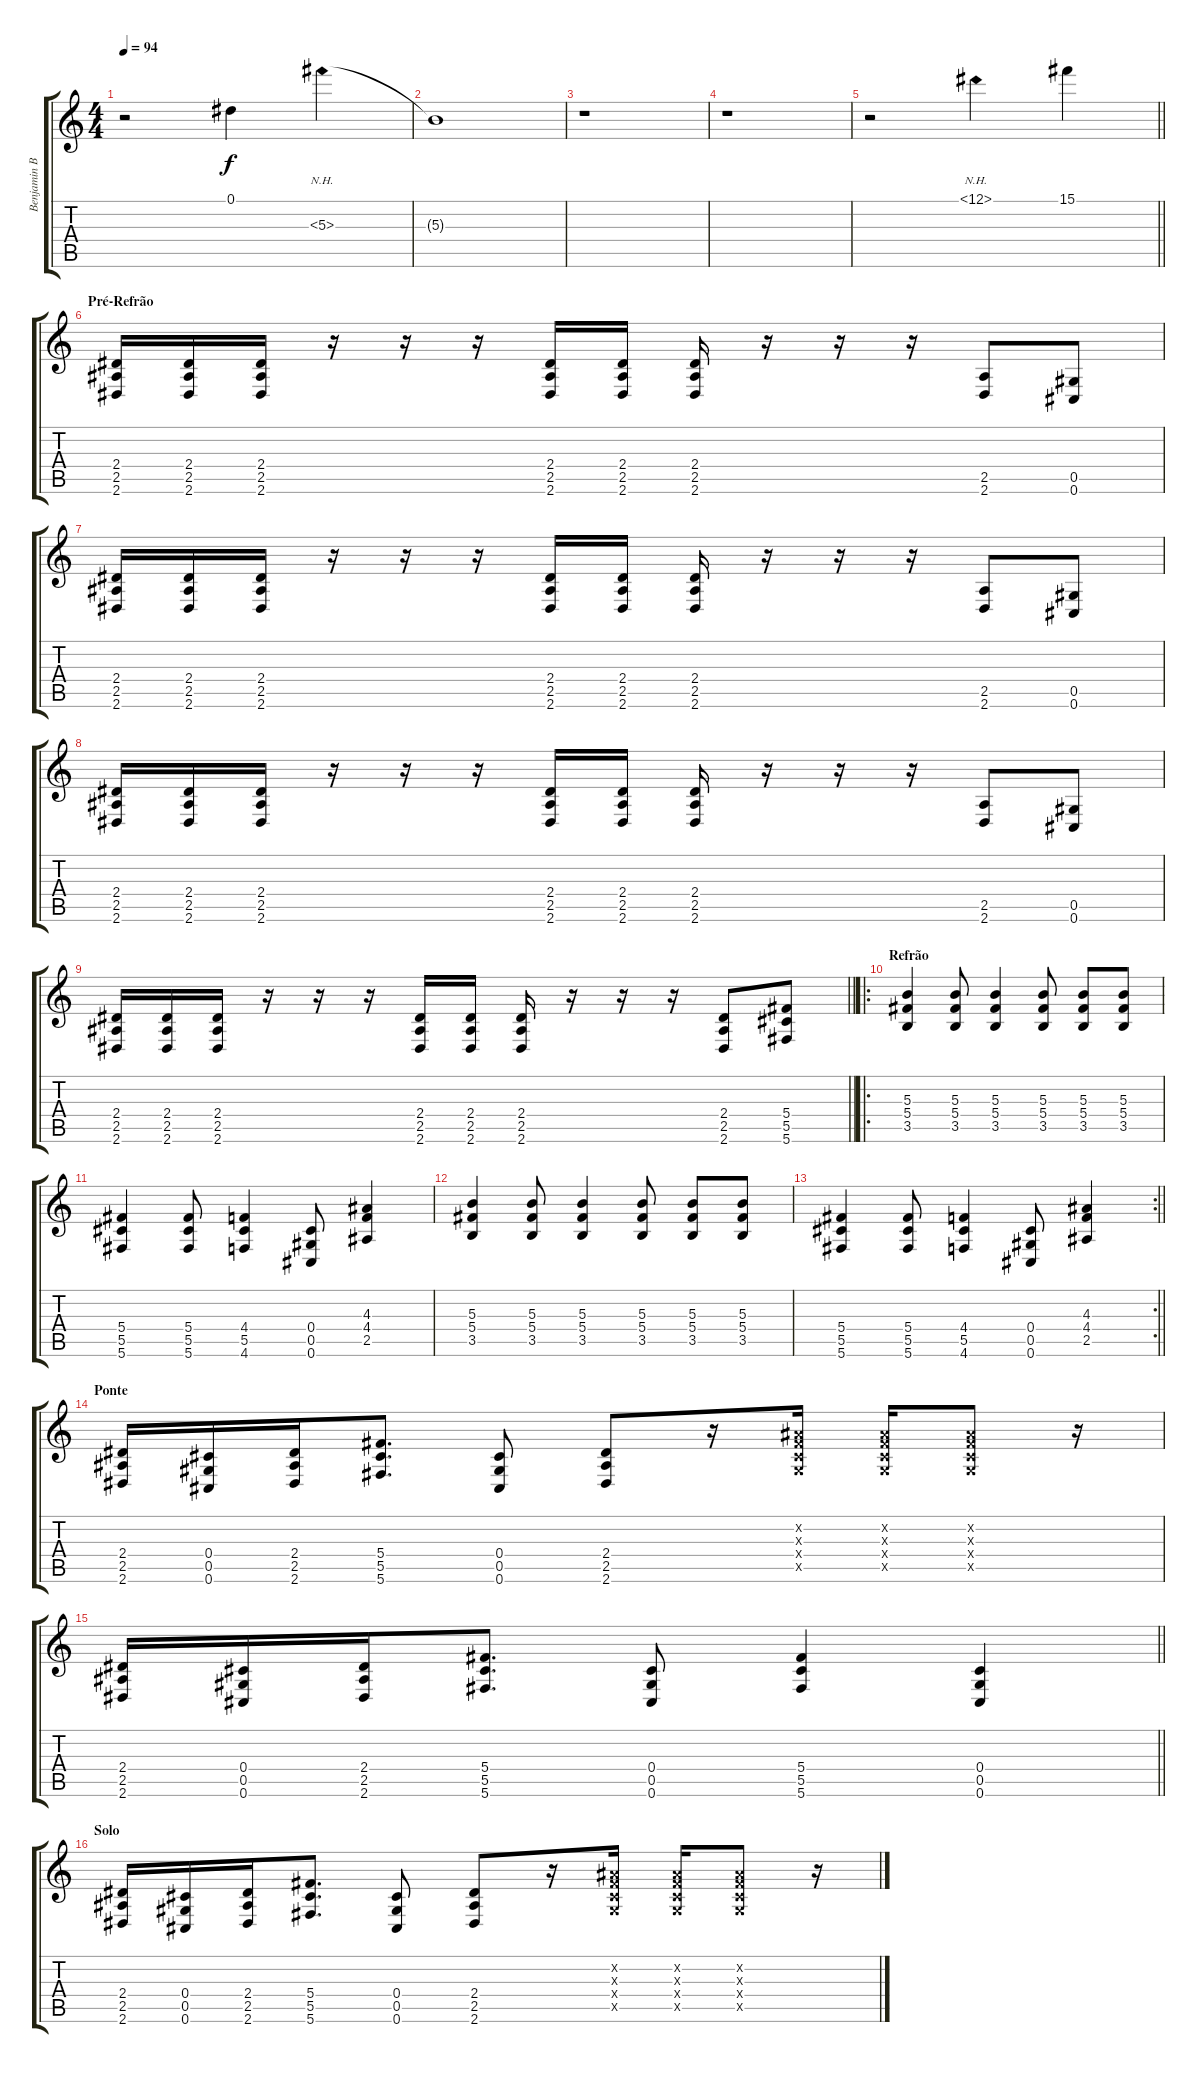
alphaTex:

\track ("Benjamin Burnley" "Benjamin B") {instrument distortionguitar}
\staff {score tabs}
\tuning (Eb4 Bb3 Gb3 Db3 Ab2 Db2) {hide}
\ts (4 4)
\tempo 94
\clef g2
\ks c
r.2{dy f} 0.1.4 5.3{nh}.4 |
5.3{t}.1 |
r.1 |
r.1 |
\barLineRight lightlight
r.2 12.1{nh}.4 15.1.4 |
\section ("" "Pré-Refrão")
(2.4 2.5 2.6).16 (2.4 2.5 2.6).16 (2.4 2.5 2.6).16 r.16 r.16 r.16 (2.4 2.5 2.6).16 (2.4 2.5 2.6).16 (2.4 2.5 2.6).16 r.16 r.16 r.16 (2.5 2.6).8 (0.5 0.6).8 |
(2.4 2.5 2.6).16 (2.4 2.5 2.6).16 (2.4 2.5 2.6).16 r.16 r.16 r.16 (2.4 2.5 2.6).16 (2.4 2.5 2.6).16 (2.4 2.5 2.6).16 r.16 r.16 r.16 (2.5 2.6).8 (0.5 0.6).8 |
(2.4 2.5 2.6).16 (2.4 2.5 2.6).16 (2.4 2.5 2.6).16 r.16 r.16 r.16 (2.4 2.5 2.6).16 (2.4 2.5 2.6).16 (2.4 2.5 2.6).16 r.16 r.16 r.16 (2.5 2.6).8 (0.5 0.6).8 |
\barLineRight lightlight
(2.4 2.5 2.6).16 (2.4 2.5 2.6).16 (2.4 2.5 2.6).16 r.16 r.16 r.16 (2.4 2.5 2.6).16 (2.4 2.5 2.6).16 (2.4 2.5 2.6).16 r.16 r.16 r.16 (2.4 2.5 2.6).8 (5.4 5.5 5.6).8 |
\ro
\section ("" "Refrão")
(5.3 5.4 3.5).4{volume 11} (5.3 5.4 3.5).8 (5.3 5.4 3.5).4 (5.3 5.4 3.5).8 (5.3 5.4 3.5).8 (5.3 5.4 3.5).8 |
(5.4 5.5 5.6).4 (5.4 5.5 5.6).8 (4.4 5.5 4.6).4 (0.4 0.5 0.6).8 (4.3 4.4 2.5).4 |
(5.3 5.4 3.5).4 (5.3 5.4 3.5).8 (5.3 5.4 3.5).4 (5.3 5.4 3.5).8 (5.3 5.4 3.5).8 (5.3 5.4 3.5).8 |
\rc 2
\barLineRight lightlight
(5.4 5.5 5.6).4 (5.4 5.5 5.6).8 (4.4 5.5 4.6).4 (0.4 0.5 0.6).8 (4.3 4.4 2.5).4 |
\section ("" "Ponte")
(2.4 2.5 2.6).16 (0.4 0.5 0.6).16 (2.4 2.5 2.6).16 (5.4 5.5 5.6).8{d} (0.4 0.5 0.6).8 (2.4 2.5 2.6).8 r.16 (0.2{x} 0.3{x} 0.4{x} 0.5{x}).16 (0.2{x} 0.3{x} 0.4{x} 0.5{x}).16 (0.2{x} 0.3{x} 0.4{x} 0.5{x}).8 r.16 |
\barLineRight lightlight
(2.4 2.5 2.6).16 (0.4 0.5 0.6).16 (2.4 2.5 2.6).16 (5.4 5.5 5.6).8{d} (0.4 0.5 0.6).8 (5.4 5.5 5.6).4 (0.4 0.5 0.6).4 |
\section ("" "Solo")
(2.4 2.5 2.6).16 (0.4 0.5 0.6).16 (2.4 2.5 2.6).16 (5.4 5.5 5.6).8{d} (0.4 0.5 0.6).8 (2.4 2.5 2.6).8 r.16 (0.2{x} 0.3{x} 0.4{x} 0.5{x}).16 (0.2{x} 0.3{x} 0.4{x} 0.5{x}).16 (0.2{x} 0.3{x} 0.4{x} 0.5{x}).8 r.16
